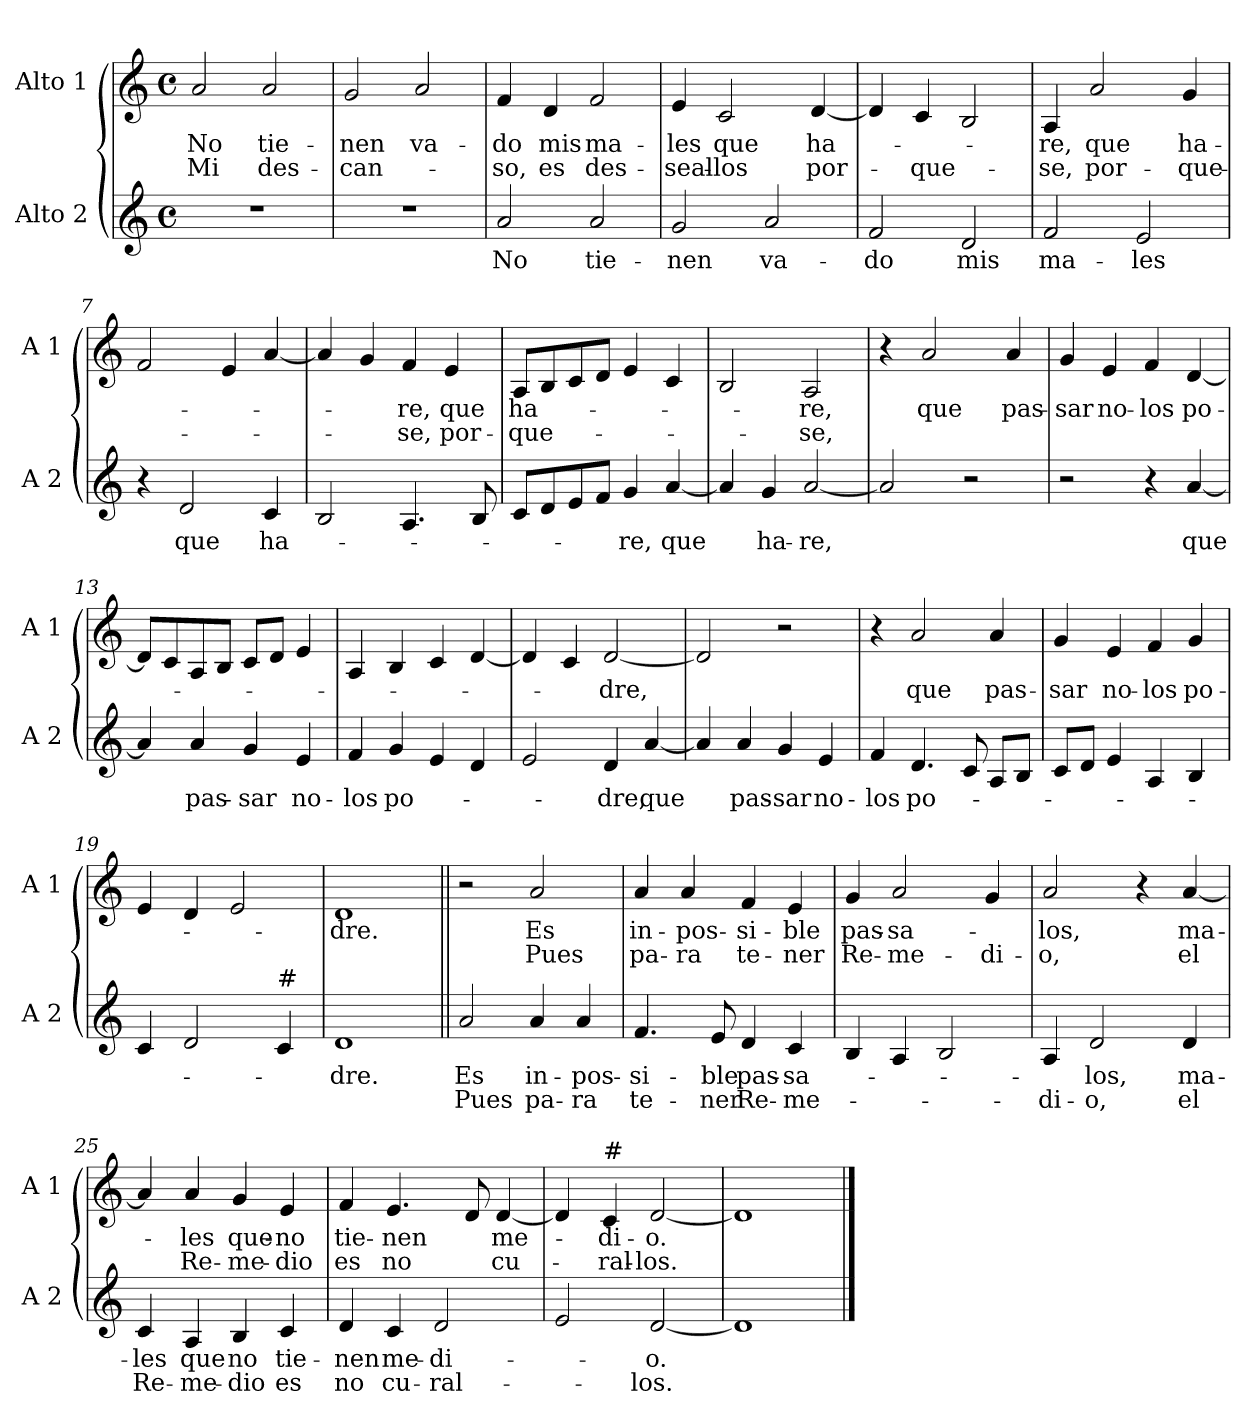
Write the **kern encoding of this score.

**kern	**text	**text	**kern	**text	**text
*part2	*part2	*part2	*part1	*part1	*part1
*staff2	*staff2	*staff2	*staff1	*staff1	*staff1
*I"Alto 2	*	*	*I"Alto 1	*	*
*I'A 2	*	*	*I'A 1	*	*
*clefG2	*	*	*clefG2	*	*
*k[]	*	*	*k[]	*	*
*C:	*	*	*C:	*	*
*M4/4	*	*	*M4/4	*	*
*met(c)	*	*	*met(c)	*	*
=1	=1	=1	=1	=1	=1
!	!	!	!	!LO:LY:b	!LO:LY:b
1r	.	.	2a/	No	Mi
!	!	!	!	!LO:LY:b	!LO:LY:b
.	.	.	2a/	tie-	des-
=2	=2	=2	=2	=2	=2
!	!	!	!	!LO:LY:b	!LO:LY:b
1r	.	.	2g/	-nen	-can-
!	!	!	!	!LO:LY:b	!
.	.	.	2a/	va-	.
=3	=3	=3	=3	=3	=3
!	!LO:LY:b	!	!	!LO:LY:b	!LO:LY:b
2a/	No	.	4f/	-do	-so,
!	!	!	!	!LO:LY:b	!LO:LY:b
.	.	.	4d/	mis	es
!	!LO:LY:b	!	!	!LO:LY:b	!LO:LY:b
2a/	tie-	.	2f/	ma-	des-
=4	=4	=4	=4	=4	=4
!	!LO:LY:b	!	!	!LO:LY:b	!LO:LY:b
2g/	-nen	.	4e/	-les	-seal-
!	!	!	!	!LO:LY:b	!LO:LY:b
.	.	.	2c/	que	-los
!	!LO:LY:b	!	!	!	!
2a/	va-	.	.	.	.
!	!	!	!	!LO:LY:b	!LO:LY:b
.	.	.	[4d/	ha-	por-
=5	=5	=5	=5	=5	=5
!	!LO:LY:b	!	!	!	!
2f/	-do	.	4d/]	.	.
!	!	!	!	!	!LO:LY:b
.	.	.	4c/	.	-que-
!	!LO:LY:b	!	!	!	!
2d/	mis	.	2B/	.	.
!!LO:LB:g=z
=6	=6	=6	=6	=6	=6
!	!LO:LY:b	!	!	!LO:LY:b	!LO:LY:b
2f/	ma-	.	4A/	-re,	-se,
!	!	!	!	!LO:LY:b	!LO:LY:b
.	.	.	2a/	que	por-
!	!LO:LY:b	!	!	!	!
2e/	-les	.	.	.	.
!	!	!	!	!LO:LY:b	!LO:LY:b
.	.	.	4g/	ha-	-que-
=7	=7	=7	=7	=7	=7
4r	.	.	2f/	.	.
!	!LO:LY:b	!	!	!	!
2d/	que	.	.	.	.
.	.	.	4e/	.	.
!	!LO:LY:b	!	!	!	!
4c/	ha-	.	[4a/	.	.
=8	=8	=8	=8	=8	=8
2B/	.	.	4a/]	.	.
.	.	.	4g/	.	.
!	!	!	!	!LO:LY:b	!LO:LY:b
4.A/	.	.	4f/	-re,	-se,
!	!	!	!	!LO:LY:b	!LO:LY:b
.	.	.	4e/	que	por-
8B/	.	.	.	.	.
=9	=9	=9	=9	=9	=9
!	!	!	!	!LO:LY:b	!LO:LY:b
8c/L	.	.	8A/L	ha-	-que-
8d/	.	.	8B/	.	.
8e/	.	.	8c/	.	.
8f/J	.	.	8d/J	.	.
!	!LO:LY:b	!	!	!	!
4g/	-re,	.	4e/	.	.
!	!LO:LY:b	!	!	!	!
[4a/	que	.	4c/	.	.
=10	=10	=10	=10	=10	=10
4a/]	.	.	2B/	.	.
!	!LO:LY:b	!	!	!	!
4g/	ha-	.	.	.	.
!	!LO:LY:b	!	!	!LO:LY:b	!LO:LY:b
[2a/	-re,	.	2A/	-re,	-se,
!!LO:LB:g=z
=11	=11	=11	=11	=11	=11
2a/]	.	.	4r	.	.
!	!	!	!	!LO:LY:b	!
.	.	.	2a/	que	.
2r	.	.	.	.	.
!	!	!	!	!LO:LY:b	!
.	.	.	4a/	pas-	.
=12	=12	=12	=12	=12	=12
!	!	!	!	!LO:LY:b	!
2r	.	.	4g/	-sar	.
!	!	!	!	!LO:LY:b	!
.	.	.	4e/	no-	.
!	!	!	!	!LO:LY:b	!
4r	.	.	4f/	-los	.
!	!LO:LY:b	!	!	!LO:LY:b	!
[4a/	que	.	[4d/	po-	.
=13	=13	=13	=13	=13	=13
4a/]	.	.	8d/L]	.	.
.	.	.	8c/	.	.
!	!LO:LY:b	!	!	!	!
4a/	pas-	.	8A/	.	.
.	.	.	8B/J	.	.
!	!LO:LY:b	!	!	!	!
4g/	-sar	.	8c/L	.	.
.	.	.	8d/J	.	.
!	!LO:LY:b	!	!	!	!
4e/	no-	.	4e/	.	.
=14	=14	=14	=14	=14	=14
!	!LO:LY:b	!	!	!	!
4f/	-los	.	4A/	.	.
!	!LO:LY:b	!	!	!	!
4g/	po-	.	4B/	.	.
4e/	.	.	4c/	.	.
4d/	.	.	[4d/	.	.
=15	=15	=15	=15	=15	=15
2e/	.	.	4d/]	.	.
.	.	.	4c/	.	.
!	!LO:LY:b	!	!	!LO:LY:b	!
4d/	-dre,	.	[2d/	-dre,	.
!	!LO:LY:b	!	!	!	!
[4a/	que	.	.	.	.
!!LO:LB:g=z
=16	=16	=16	=16	=16	=16
4a/]	.	.	2d/]	.	.
!	!LO:LY:b	!	!	!	!
4a/	pas-	.	.	.	.
!	!LO:LY:b	!	!	!	!
4g/	-sar	.	2r	.	.
!	!LO:LY:b	!	!	!	!
4e/	no-	.	.	.	.
=17	=17	=17	=17	=17	=17
!	!LO:LY:b	!	!	!	!
4f/	-los	.	4r	.	.
!	!LO:LY:b	!	!	!LO:LY:b	!
4.d/	po-	.	2a/	que	.
8c/	.	.	.	.	.
!	!	!	!	!LO:LY:b	!
8A/L	.	.	4a/	pas-	.
8B/J	.	.	.	.	.
=18	=18	=18	=18	=18	=18
!	!	!	!	!LO:LY:b	!
8c/L	.	.	4g/	-sar	.
8d/J	.	.	.	.	.
!	!	!	!	!LO:LY:b	!
4e/	.	.	4e/	no-	.
!	!	!	!	!LO:LY:b	!
4A/	.	.	4f/	-los	.
!	!	!	!	!LO:LY:b	!
4B/	.	.	4g/	po-	.
=19	=19	=19	=19	=19	=19
4c/	.	.	4e/	.	.
2d/	.	.	4d/	.	.
.	.	.	2e/	.	.
!LO:TX:a:t=#	!	!	!	!	!
4c/	.	.	.	.	.
=20	=20	=20	=20	=20	=20
!	!LO:LY:b	!	!	!LO:LY:b	!
1d	-dre.	.	1d	-dre.	.
!!LO:PB:g=z
=21||	=21||	=21||	=21||	=21||	=21||
!	!LO:LY:b	!LO:LY:b	!	!	!
2a/	Es	Pues	2r	.	.
!	!LO:LY:b	!LO:LY:b	!	!LO:LY:b	!LO:LY:b
4a/	in-	pa-	2a/	Es	Pues
!	!LO:LY:b	!LO:LY:b	!	!	!
4a/	-pos-	-ra	.	.	.
=22	=22	=22	=22	=22	=22
!	!LO:LY:b	!LO:LY:b	!	!LO:LY:b	!LO:LY:b
4.f/	-si-	te-	4a/	in-	pa-
!	!	!	!	!LO:LY:b	!LO:LY:b
.	.	.	4a/	-pos-	-ra
!	!LO:LY:b	!LO:LY:b	!	!	!
8e/	-ble	-ner	.	.	.
!	!LO:LY:b	!LO:LY:b	!	!LO:LY:b	!LO:LY:b
4d/	pas-	Re-	4f/	-si-	te-
!	!LO:LY:b	!LO:LY:b	!	!LO:LY:b	!LO:LY:b
4c/	-sa-	-me-	4e/	-ble	-ner
=23	=23	=23	=23	=23	=23
!	!	!	!	!LO:LY:b	!LO:LY:b
4B/	.	.	4g/	pas-	Re-
!	!	!	!	!LO:LY:b	!LO:LY:b
4A/	.	.	2a/	-sa-	-me-
2B/	.	.	.	.	.
!	!	!	!	!	!LO:LY:b
.	.	.	4g/	.	-di-
=24	=24	=24	=24	=24	=24
!	!	!LO:LY:b	!	!LO:LY:b	!LO:LY:b
4A/	.	-di-	2a/	-los,	-o,
!	!LO:LY:b	!LO:LY:b	!	!	!
2d/	-los,	-o,	.	.	.
.	.	.	4r	.	.
!	!LO:LY:b	!LO:LY:b	!	!LO:LY:b	!LO:LY:b
4d/	ma-	el	[4a/	ma-	el
!!LO:LB:g=z
=25	=25	=25	=25	=25	=25
!	!LO:LY:b	!LO:LY:b	!	!	!
4c/	-les	Re-	4a/]	.	.
!	!LO:LY:b	!LO:LY:b	!	!LO:LY:b	!LO:LY:b
4A/	que	-me-	4a/	-les	Re-
!	!LO:LY:b	!LO:LY:b	!	!LO:LY:b	!LO:LY:b
4B/	no	-dio	4g/	que-	-me-
!	!LO:LY:b	!LO:LY:b	!	!LO:LY:b	!LO:LY:b
4c/	tie-	es	4e/	-no	-dio
=26	=26	=26	=26	=26	=26
!	!LO:LY:b	!LO:LY:b	!	!LO:LY:b	!LO:LY:b
4d/	-nen	no	4f/	tie-	es
!	!LO:LY:b	!LO:LY:b	!	!LO:LY:b	!LO:LY:b
4c/	me-	cu-	4.e/	-nen	no
!	!LO:LY:b	!LO:LY:b	!	!	!
2d/	-di-	-ral-	.	.	.
.	.	.	8d/	.	.
!	!	!	!	!LO:LY:b	!LO:LY:b
.	.	.	[4d/	me-	cu-
=27	=27	=27	=27	=27	=27
2e/	.	.	4d/]	.	.
!	!	!	!LO:TX:a:t=#	!	!
!	!	!	!	!LO:LY:b	!LO:LY:b
.	.	.	4c/	-di-	-ral-
!	!LO:LY:b	!LO:LY:b	!	!LO:LY:b	!LO:LY:b
[2d/	-o.	-los.	[2d/	-o.	-los.
=28	=28	=28	=28	=28	=28
1d]	.	.	1d]	.	.
==	==	==	==	==	==
*-	*-	*-	*-	*-	*-
